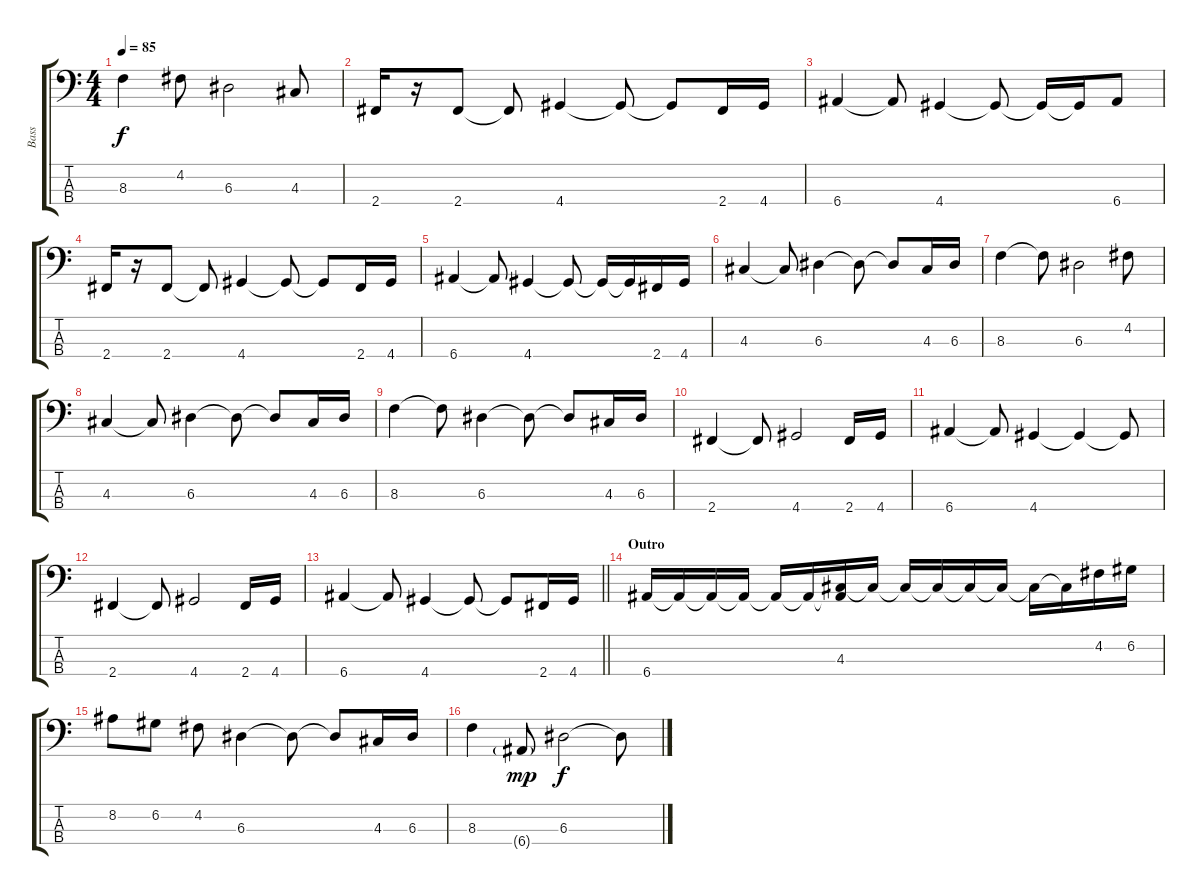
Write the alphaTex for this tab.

\track ("Bass" "Bass") {instrument electricbassfinger}
\staff {score tabs}
\tuning (G2 D2 A1 E1) {hide}
\ts (4 4)
\tempo 85
\clef f4
\ks c
8.3.4{dy f} 4.2.8 6.3.2 4.3.8 |
2.4.16 r.16 2.4.8 2.4{t}.8 4.4.4 4.4{t}.8 4.4{t}.8 2.4.16 4.4.16 |
6.4.4 6.4{t}.8 4.4.4 4.4{t}.8 4.4{t}.16 4.4{t}.16 6.4.8 |
2.4.16 r.16 2.4.8 2.4{t}.8 4.4.4 4.4{t}.8 4.4{t}.8 2.4.16 4.4.16 |
6.4.4 6.4{t}.8 4.4.4 4.4{t}.8 4.4{t}.16 4.4{t}.16 2.4.16 4.4.16 |
4.3.4 4.3{t}.8 6.3.4 6.3{t}.8 6.3{t}.8 4.3.16 6.3.16 |
8.3.4 8.3{t}.8 6.3.2 4.2.8 |
4.3.4 4.3{t}.8 6.3.4 6.3{t}.8 6.3{t}.8 4.3.16 6.3.16 |
8.3.4 8.3{t}.8 6.3.4 6.3{t}.8 6.3{t}.8 4.3.16 6.3.16 |
2.4.4 2.4{t}.8 4.4.2 2.4.16 4.4.16 |
6.4.4 6.4{t}.8 4.4.4 4.4{t}.4 4.4{t}.8 |
2.4.4 2.4{t}.8 4.4.2 2.4.16 4.4.16 |
\barLineRight lightlight
6.4.4 6.4{t}.8 4.4.4 4.4{t}.8 4.4{t}.8 2.4.16 4.4.16 |
\section ("" "Outro")
6.4.16 6.4{t}.16 6.4{t}.16 6.4{t}.16 6.4{t}.16 6.4{t}.16 (4.3 6.4{t}).16 4.3{t}.16 4.3{t}.16 4.3{t}.16 4.3{t}.16 4.3{t}.16 4.3{t}.16 4.3{t}.16 4.2.16 6.2.16 |
8.2.8 6.2.8 4.2.8 6.3.4 6.3{t}.8 6.3{t}.8 4.3.16 6.3.16 |
8.3.4 6.4{g}.8{dy mp} 6.3.2{dy f} 6.3{t}.8
